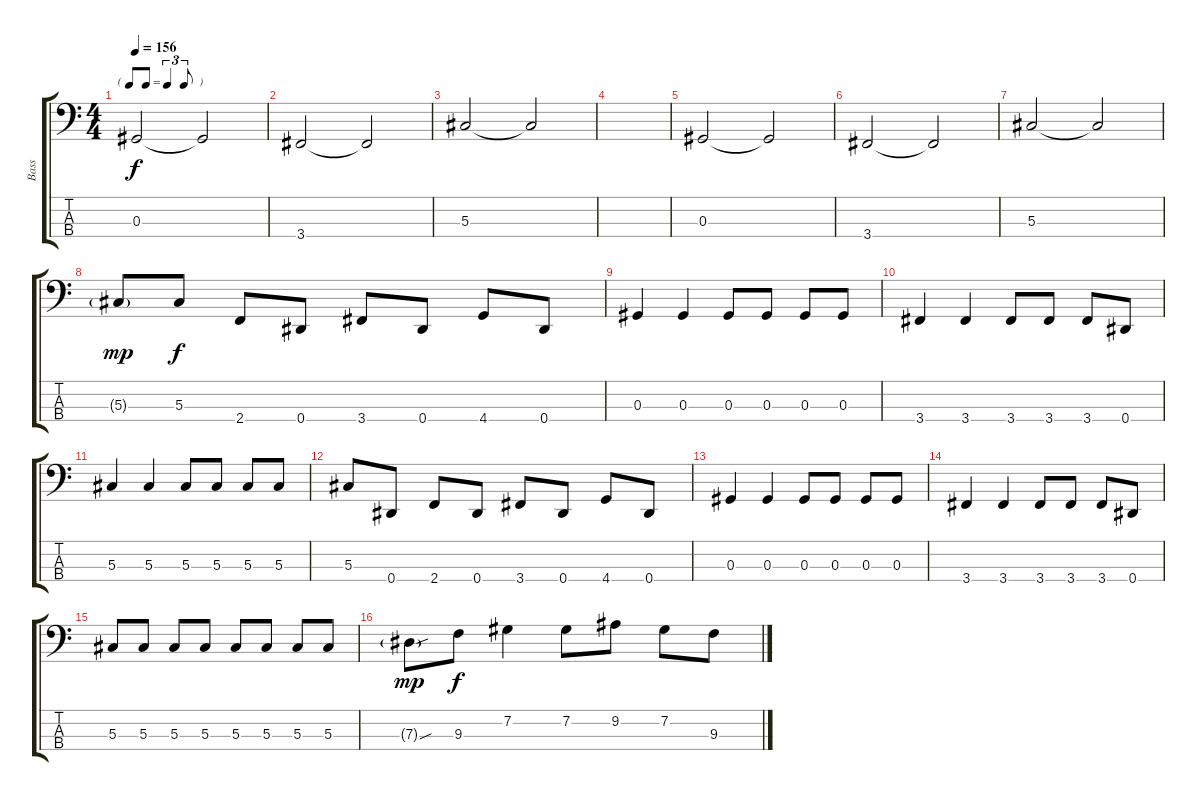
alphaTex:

\track ("Bass" "Bass") {instrument electricbasspick}
\staff {score tabs}
\tuning (Gb2 Db2 Ab1 Eb1) {hide}
\ts (4 4)
\tf triplet8th
\tempo 156
\clef f4
\ks c
0.3.2{dy f} 0.3{t}.2 |
3.4.2 3.4{t}.2 |
5.3.2 5.3{t}.2 |
|
0.3.2 0.3{t}.2 |
3.4.2 3.4{t}.2 |
5.3.2 5.3{t}.2 |
5.3{g}.8{dy mp} 5.3.8{dy f} 2.4.8 0.4.8 3.4.8 0.4.8 4.4.8 0.4.8 |
0.3.4 0.3.4 0.3.8 0.3.8 0.3.8 0.3.8 |
3.4.4 3.4.4 3.4.8 3.4.8 3.4.8 0.4.8 |
5.3.4 5.3.4 5.3.8 5.3.8 5.3.8 5.3.8 |
5.3.8 0.4.8 2.4.8 0.4.8 3.4.8 0.4.8 4.4.8 0.4.8 |
0.3.4 0.3.4 0.3.8 0.3.8 0.3.8 0.3.8 |
3.4.4 3.4.4 3.4.8 3.4.8 3.4.8 0.4.8 |
5.3.8 5.3.8 5.3.8 5.3.8 5.3.8 5.3.8 5.3.8 5.3.8 |
7.3{sou g}.8{dy mp} 9.3.8{dy f} 7.2.4 7.2.8 9.2.8 7.2.8 9.3.8
